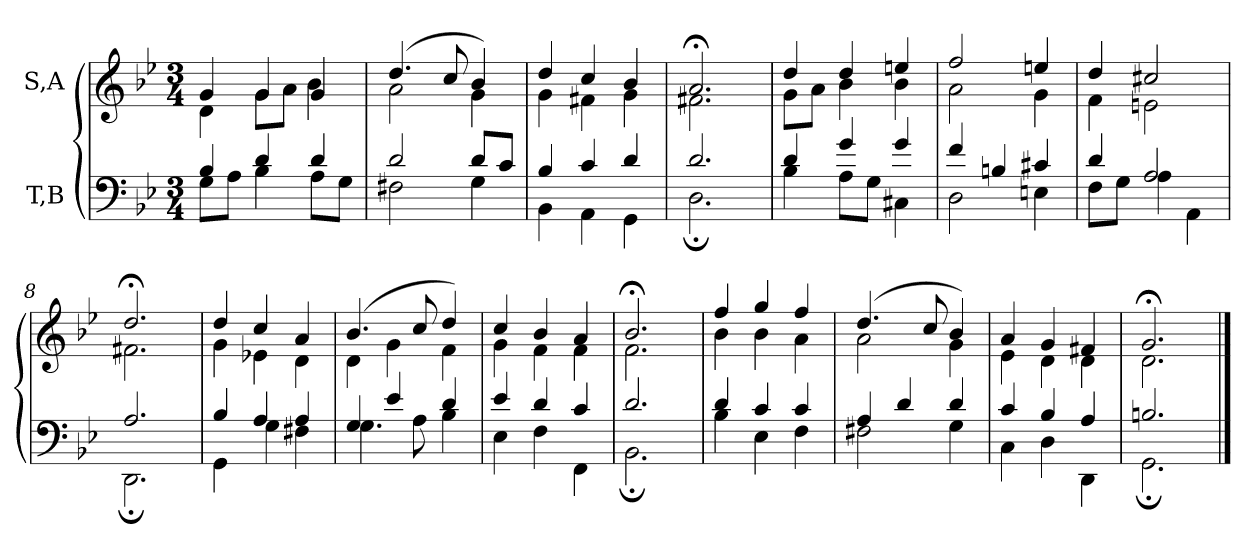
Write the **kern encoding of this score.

**kern	**kern
*part2	*part1
*staff2	*staff1
*I"T,B	*I"S,A
*clefF4	*clefG2
*k[b-e-]	*k[b-e-]
*M3/4	*M3/4
=1	=1
*^	*^
4B-	8GL	4g	4d
.	8AJ	.	.
4d	4B-	4g	8gL
.	.	.	8aJ
4d	8AL	4g	4b-
.	8GJ	.	.
=2	=2	=2	=2
2d	2F#X	(>4.dd	2a
.	.	8cc	.
8dL	4G	4b-)	4g
8cJ	.	.	.
=3	=3	=3	=3
4B-	4BB-	4dd	4g
4c	4AA	4cc	4f#X
4d	4GG	4b-	4g
=4	=4	=4	=4
2.d	2.D;	2.a;<	2.f#X
=5	=5	=5	=5
4d	4B-	4dd	8gL
.	.	.	8aJ
4g	8AL	4dd	4b-
.	8GJ	.	.
4g	4C#X	4een	4b-
=6	=6	=6	=6
4f	2D	2ff	2a
4Bn	.	.	.
4c#X	4En	4een	4g
=7	=7	=7	=7
4d	8FL	4dd	4f
.	8GJ	.	.
2A	4A	2cc#X	2en
.	4AA	.	.
=8	=8	=8	=8
2.A	2.DD;	2.dd;<	2.f#X
=9	=9	=9	=9
4B-	4GG	4dd	4g
4A	4G	4cc	4e-X
4A	4F#X	4a	4d
=10	=10	=10	=10
4G	4.G	(>4.b-	4d
4e-	.	.	4g
.	8A	8cc	.
4d	4B-	4dd)	4f
=11	=11	=11	=11
4e-	4E-	4cc	4g
4d	4F	4b-	4f
4c	4FF	4a	4f
=12	=12	=12	=12
2.d	2.BB-;	2.b-;<	2.f
=13	=13	=13	=13
4d	4B-	4ff	4b-
4c	4E-	4gg	4b-
4c	4F	4ff	4a
=14	=14	=14	=14
4A	2F#X	(>4.dd	2a
4d	.	.	.
.	.	8cc	.
4d	4G	4b-)	4g
=15	=15	=15	=15
4c	4C	4a	4e-
4B-	4D	4g	4d
4A	4DD	4f#X	4d
=16	=16	=16	=16
2.Bn	2.GG;	2.g;<	2.d
*v	*v	*	*
*	*v	*v
==	==
*-	*-
